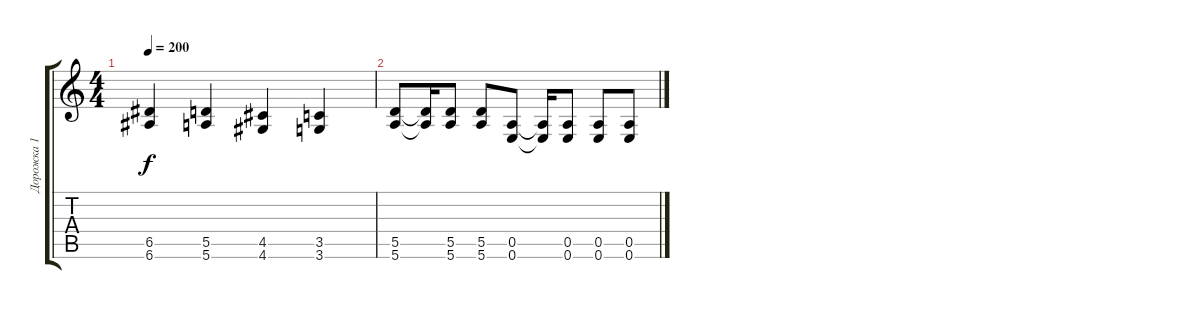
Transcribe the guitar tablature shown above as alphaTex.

\track ("Дорожка 1" "Дорожка 1") {instrument distortionguitar}
\staff {score tabs}
\tuning (E4 B3 G3 D3 A2 E2) {hide}
\ts (4 4)
\tempo 200
\clef g2
\ks c
(6.5 6.6).4{dy f} (5.5 5.6).4 (4.5 4.6).4 (3.5 3.6).4 |
(5.5 5.6).8 (5.5{t} 5.6{t}).16 (5.5 5.6).8 (5.5 5.6).8 (0.5 0.6).8 (0.5{t} 0.6{t}).16 (0.5 0.6).8 (0.5 0.6).8 (0.5 0.6).8
